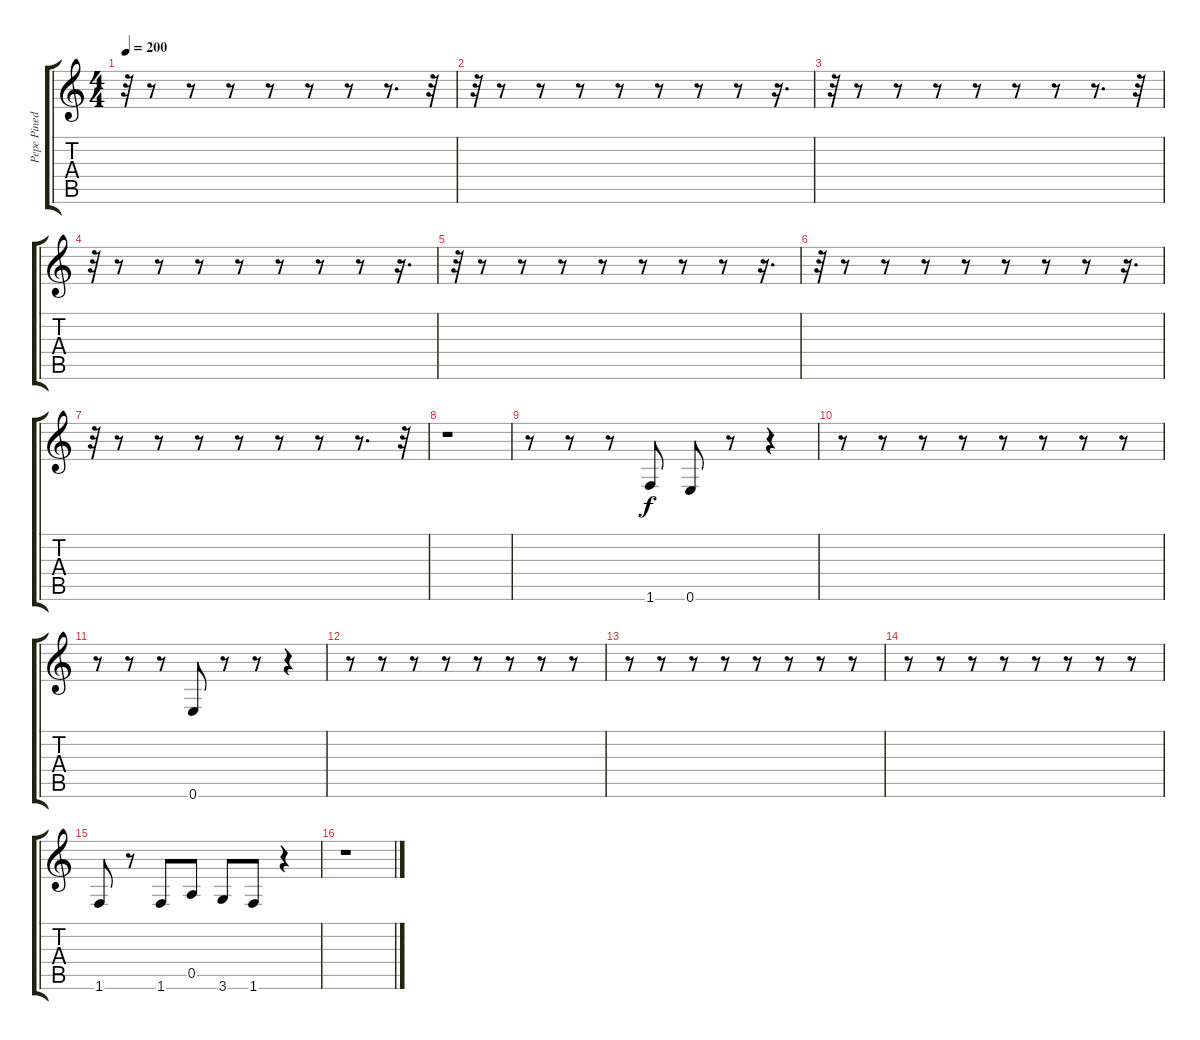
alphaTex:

\track ("Pepe Pinedo" "Pepe Pined") {instrument electricbassfinger}
\staff {score tabs}
\tuning (E4 B3 G3 D3 A2 E2) {hide}
\ts (4 4)
\tempo 200
\clef g2
\ks c
r.32{dy f} r.8 r.8 r.8 r.8 r.8 r.8 r.8{d} r.32 |
r.32 r.8 r.8 r.8 r.8 r.8 r.8 r.8 r.16{d} |
r.32 r.8 r.8 r.8 r.8 r.8 r.8 r.8{d} r.32 |
r.32 r.8 r.8 r.8 r.8 r.8 r.8 r.8 r.16{d} |
r.32 r.8 r.8 r.8 r.8 r.8 r.8 r.8 r.16{d} |
r.32 r.8 r.8 r.8 r.8 r.8 r.8 r.8 r.16{d} |
r.32 r.8 r.8 r.8 r.8 r.8 r.8 r.8{d} r.32 |
r.1 |
r.8 r.8 r.8 1.6.8 0.6.8 r.8 r.4 |
r.8 r.8 r.8 r.8 r.8 r.8 r.8 r.8 |
r.8 r.8 r.8 0.6.8 r.8 r.8 r.4 |
r.8 r.8 r.8 r.8 r.8 r.8 r.8 r.8 |
r.8 r.8 r.8 r.8 r.8 r.8 r.8 r.8 |
r.8 r.8 r.8 r.8 r.8 r.8 r.8 r.8 |
1.6.8 r.8 1.6.8 0.5.8 3.6.8 1.6.8 r.4 |
r.1
